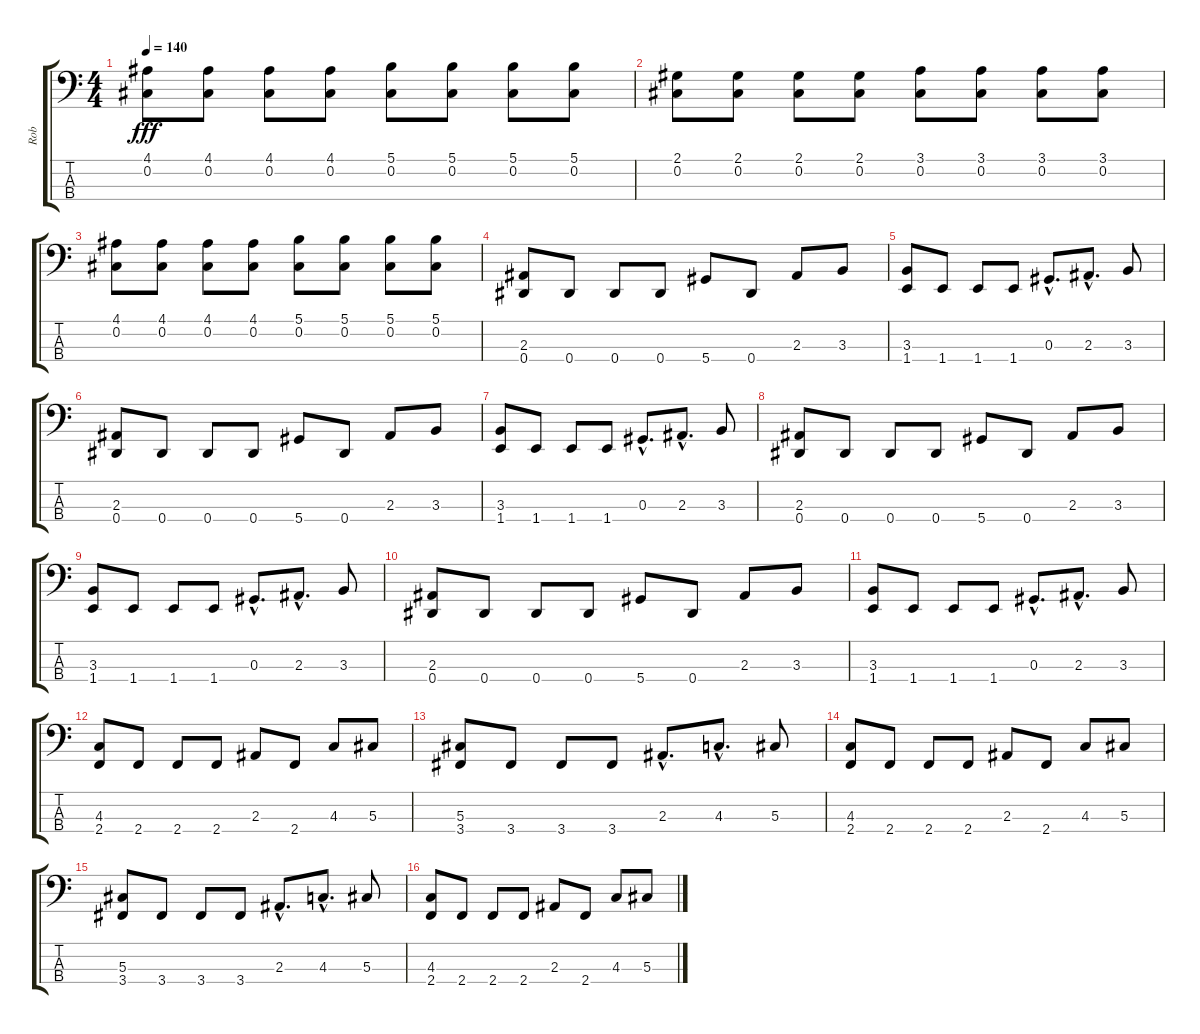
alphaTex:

\track ("Rob" "Rob") {instrument electricbasspick}
\staff {score tabs}
\tuning (Gb2 Db2 Ab1 Eb1) {hide}
\ts (4 4)
\tempo 140
\clef f4
\ks c
(4.1 0.2).8{dy fff} (4.1 0.2).8 (4.1 0.2).8 (4.1 0.2).8 (5.1 0.2).8 (5.1 0.2).8 (5.1 0.2).8 (5.1 0.2).8 |
(2.1 0.2).8 (2.1 0.2).8 (2.1 0.2).8 (2.1 0.2).8 (3.1 0.2).8 (3.1 0.2).8 (3.1 0.2).8 (3.1 0.2).8 |
(4.1 0.2).8 (4.1 0.2).8 (4.1 0.2).8 (4.1 0.2).8 (5.1 0.2).8 (5.1 0.2).8 (5.1 0.2).8 (5.1 0.2).8 |
(2.3 0.4).8 0.4.8 0.4.8 0.4.8 5.4.8 0.4.8 2.3.8 3.3.8 |
(3.3 1.4).8 1.4.8 1.4.8 1.4.8 0.3{hac}.8{d} 2.3{hac}.8{d} 3.3.8 |
(2.3 0.4).8 0.4.8 0.4.8 0.4.8 5.4.8 0.4.8 2.3.8 3.3.8 |
(3.3 1.4).8 1.4.8 1.4.8 1.4.8 0.3{hac}.8{d} 2.3{hac}.8{d} 3.3.8 |
(2.3 0.4).8 0.4.8 0.4.8 0.4.8 5.4.8 0.4.8 2.3.8 3.3.8 |
(3.3 1.4).8 1.4.8 1.4.8 1.4.8 0.3{hac}.8{d} 2.3{hac}.8{d} 3.3.8 |
(2.3 0.4).8 0.4.8 0.4.8 0.4.8 5.4.8 0.4.8 2.3.8 3.3.8 |
(3.3 1.4).8 1.4.8 1.4.8 1.4.8 0.3{hac}.8{d} 2.3{hac}.8{d} 3.3.8 |
(4.3 2.4).8 2.4.8 2.4.8 2.4.8 2.3.8 2.4.8 4.3.8 5.3.8 |
(5.3 3.4).8 3.4.8 3.4.8 3.4.8 2.3{hac}.8{d} 4.3{hac}.8{d} 5.3.8 |
(4.3 2.4).8 2.4.8 2.4.8 2.4.8 2.3.8 2.4.8 4.3.8 5.3.8 |
(5.3 3.4).8 3.4.8 3.4.8 3.4.8 2.3{hac}.8{d} 4.3{hac}.8{d} 5.3.8 |
(4.3 2.4).8 2.4.8 2.4.8 2.4.8 2.3.8 2.4.8 4.3.8 5.3.8
